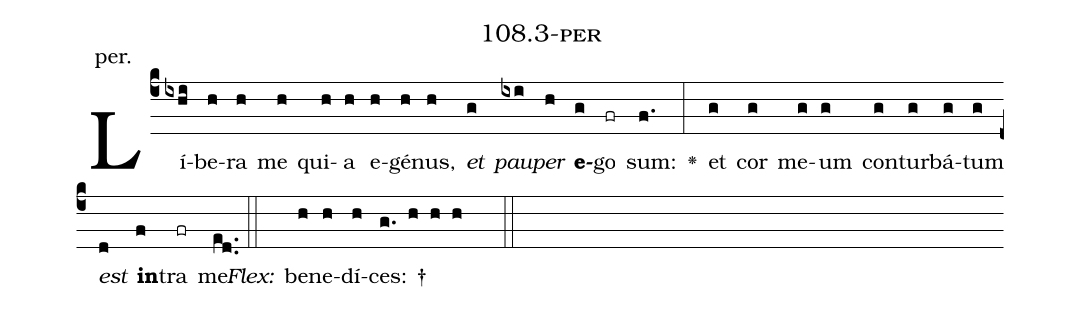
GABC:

name: 108.3-per;
annotation: per.;
%%
(c4)Lí(ixhi)be(h)ra(h) me(h) qui(h)a(h) e(h)gé(h)nus,(h) <i>et</i>(g) <i>pau</i>(ixi)<i>per</i>(h) <b>e</b>(g)go(fr) sum:(f.) <v>\greheightstar</v>(:) et(g) cor(g) me(g)um(g) con(g)tur(g)bá(g)tum(g) <i>est</i>(d) <b>in</b>(f)tra(fr) me.(ed..) (::)
<i>Flex:</i>()  be(h)ne(h)dí(h)ces: †(g. h h h  ::)

%E(g) u(g) o(g) u(d) a(f) e.(ed..) (::)
